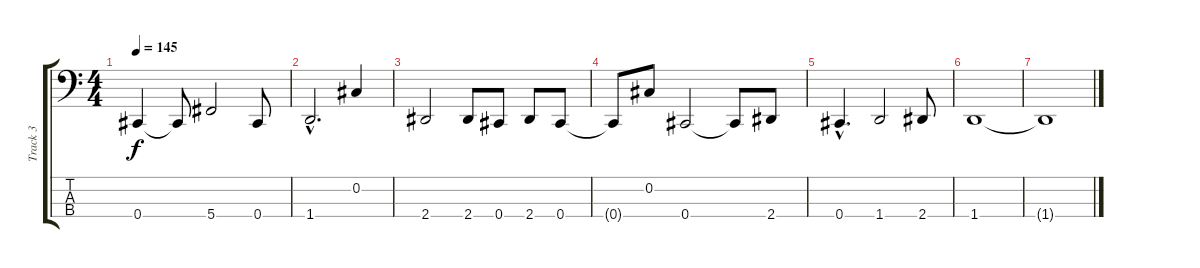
\track ("Track 3" "Track 3") {instrument electricbassfinger}
\staff {score tabs}
\tuning (Gb2 Db2 Ab1 Db1) {hide}
\ts (4 4)
\tempo 145
\clef f4
\ks c
0.4.4{dy f} 0.4{t}.8 5.4.2 0.4.8 |
1.4{hac}.2{d} 0.2.4 |
2.4.2 2.4.8 0.4.8 2.4.8 0.4.8 |
0.4{t}.8 0.2.8 0.4.2 0.4{t}.8 2.4.8 |
0.4{hac}.4{d} 1.4.2 2.4.8 |
1.4.1 |
1.4{t}.1
